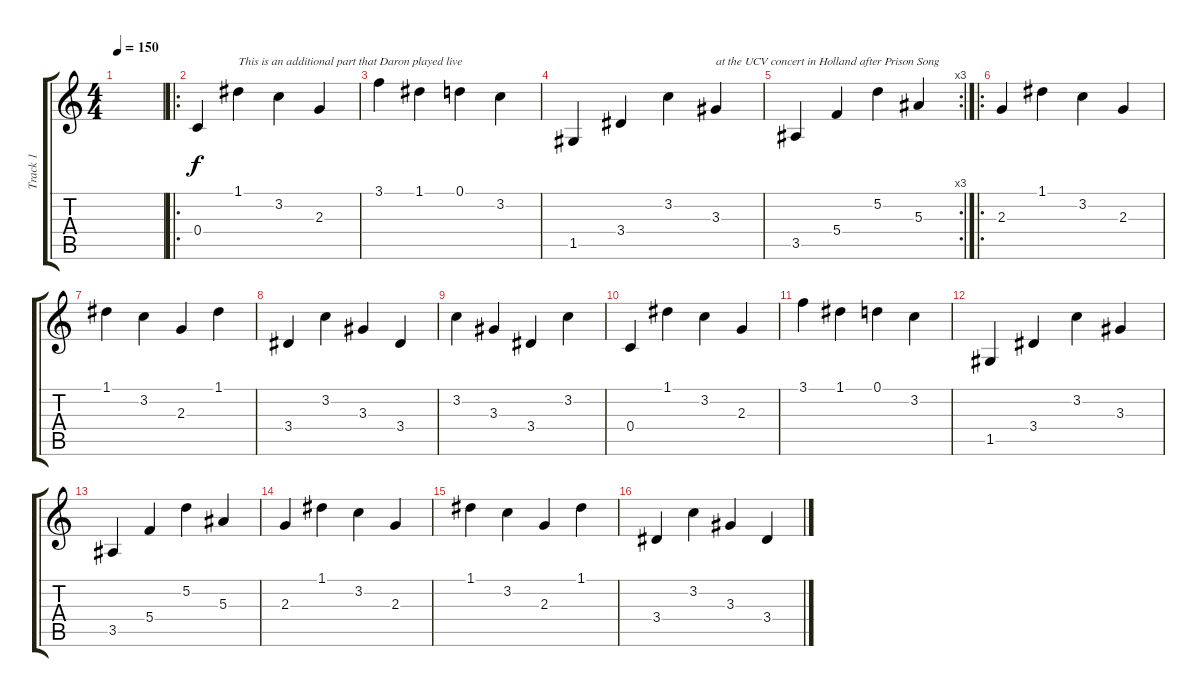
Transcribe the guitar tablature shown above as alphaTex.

\track ("Track 1" "Track 1") {instrument electricguitarmuted}
\staff {score tabs}
\tuning (D4 A3 F3 C3 G2 C2) {hide}
\ts (4 4)
\tempo 150
\clef g2
\ks c
|
\ro
0.4.4 1.1.4{txt "This is an additional part that Daron played live "} 3.2.4 2.3.4 |
3.1.4 1.1.4 0.1.4 3.2.4 |
1.5.4 3.4.4 3.2.4 3.3.4{txt "at the UCV concert in Holland after Prison Song"} |
\rc 3
3.5.4 5.4.4 5.2.4 5.3.4 |
\ro
2.3.4 1.1.4 3.2.4 2.3.4 |
1.1.4 3.2.4 2.3.4 1.1.4 |
3.4.4 3.2.4 3.3.4 3.4.4 |
3.2.4 3.3.4 3.4.4 3.2.4 |
0.4.4 1.1.4 3.2.4 2.3.4 |
3.1.4 1.1.4 0.1.4 3.2.4 |
1.5.4 3.4.4 3.2.4 3.3.4 |
3.5.4 5.4.4 5.2.4 5.3.4 |
2.3.4 1.1.4 3.2.4 2.3.4 |
1.1.4 3.2.4 2.3.4 1.1.4 |
3.4.4 3.2.4 3.3.4 3.4.4
